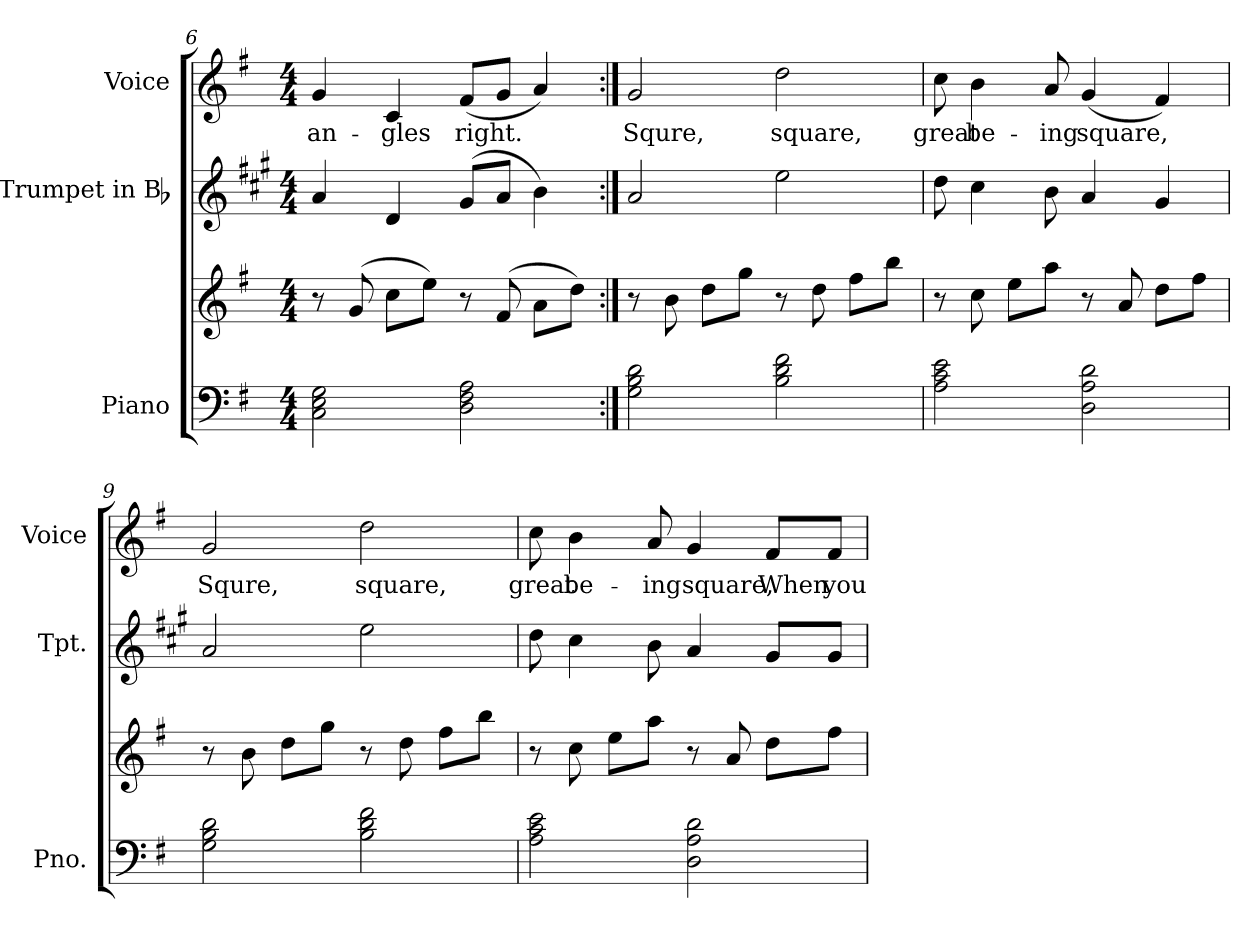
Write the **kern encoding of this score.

**kern	**kern	**kern	**kern	**text
*part3	*part3	*part2	*part1	*part1
*staff4	*staff3	*staff2	*staff1	*staff1
*I"Piano	*	*I"Trumpet in Bb	*I"Voice	*
*I'Pno.	*	*I'Tpt.	*I'Voice	*
*clefF4	*clefG2	*clefG2	*clefG2	*
*	*	*ITrd1c2	*	*
*k[f#]	*k[f#]	*k[f#]	*k[f#]	*
*G:	*G:	*G:	*G:	*
*M4/4	*M4/4	*M4/4	*M4/4	*
=6	=6	=6	=6	=6
!	!	!	!	!LO:LY:b:color=#000000
2Ci\ 2Ei 2Gi	8r	4gi/	4gi/	an-
.	(8gi/	.	.	.
!	!	!	!	!LO:LY:b:color=#000000
.	8cci\L	4ci/	4ci/	-gles
.	8eei\J)	.	.	.
!	!	!	!	!LO:LY:b:color=#000000
2Di\ 2F#i 2Ai	8r	(8f#i/L	(8f#i/L	right.
.	(8f#i/	8gi/J	8gi/J	.
.	8ai\L	4ai\)	4ai/)	.
.	8ddi\J)	.	.	.
=7:|!	=7:|!	=7:|!	=7:|!	=7:|!
!	!	!	!	!LO:LY:b:color=#000000
2Gi\ 2Bi 2di	8r	2gi/	2gi/	Squre,
.	8bi\	.	.	.
.	8ddi\L	.	.	.
.	8ggi\J	.	.	.
!	!	!	!	!LO:LY:b:color=#000000
2Bi\ 2di 2f#i	8r	2ddi\	2ddi\	square,
.	8ddi\	.	.	.
.	8ff#i\L	.	.	.
.	8bbi\J	.	.	.
=8	=8	=8	=8	=8
!	!	!	!	!LO:LY:b:color=#000000
2Ai\ 2ci 2ei	8r	8cci\	8cci\	great
!	!	!	!	!LO:LY:b:color=#000000
.	8cci\	4bi\	4bi\	be-
.	8eei\L	.	.	.
!	!	!	!	!LO:LY:b:color=#000000
.	8aai\J	8ai\	8ai/	-ing
!	!	!	!	!LO:LY:b:color=#000000
2Di\ 2Ai 2di	8r	4gi/	(4gi/	square,
.	8ai/	.	.	.
.	8ddi\L	4f#i/	4f#i/)	.
.	8ff#i\J	.	.	.
=9	=9	=9	=9	=9
!	!	!	!	!LO:LY:b:color=#000000
2Gi\ 2Bi 2di	8r	2gi/	2gi/	Squre,
.	8bi\	.	.	.
.	8ddi\L	.	.	.
.	8ggi\J	.	.	.
!	!	!	!	!LO:LY:b:color=#000000
2Bi\ 2di 2f#i	8r	2ddi\	2ddi\	square,
.	8ddi\	.	.	.
.	8ff#i\L	.	.	.
.	8bbi\J	.	.	.
!!LO:LB:g=z
=10	=10	=10	=10	=10
!	!	!	!	!LO:LY:b:color=#000000
2Ai\ 2ci 2ei	8r	8cci\	8cci\	great
!	!	!	!	!LO:LY:b:color=#000000
.	8cci\	4bi\	4bi\	be-
.	8eei\L	.	.	.
!	!	!	!	!LO:LY:b:color=#000000
.	8aai\J	8ai\	8ai/	-ing
!	!	!	!	!LO:LY:b:color=#000000
2Di\ 2Ai 2di	8r	4gi/	4gi/	square,
.	8ai/	.	.	.
!	!	!	!	!LO:LY:b:color=#000000
.	8ddi\L	8f#i/L	8f#i/L	When
!	!	!	!	!LO:LY:b:color=#000000
.	8ff#i\J	8f#i/J	8f#i/J	you
=	=	=	=	=
*-	*-	*-	*-	*-
